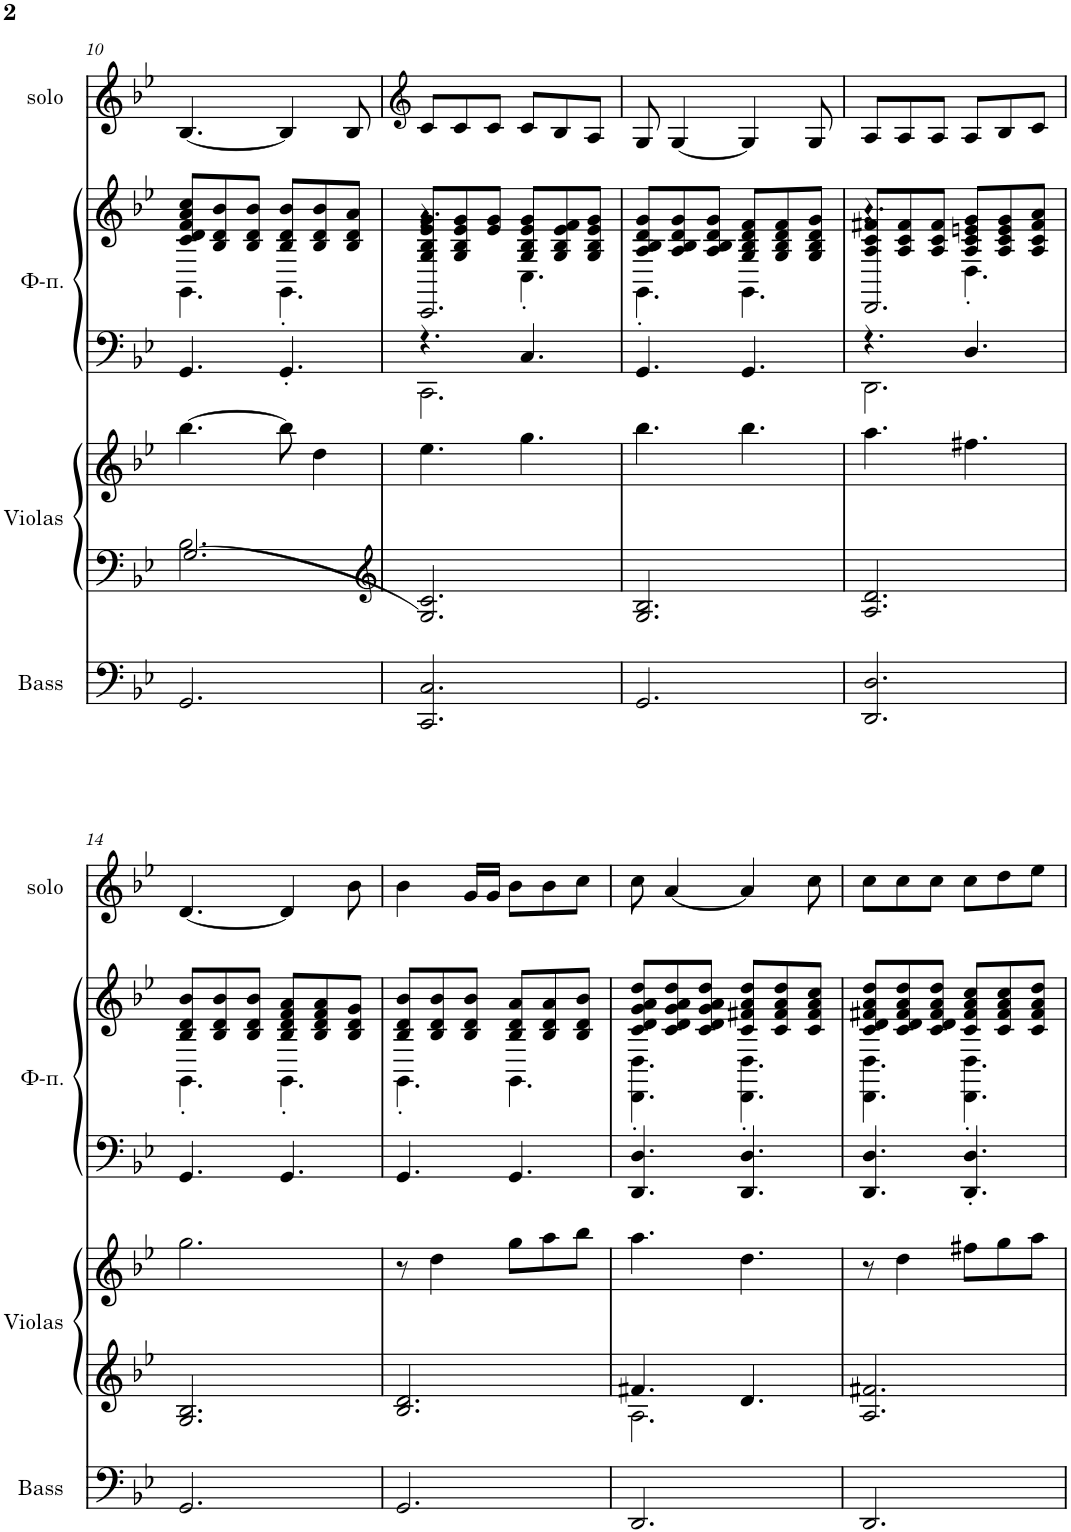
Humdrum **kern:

**kern	**kern	**kern	**kern	**kern	**kern
*part4	*part3	*part3	*part2	*part2	*part1
*staff6	*staff5	*staff4	*staff3	*staff2	*staff1
*I"Bass	*I"Violas1	*	*I", Pialo R	*	*I", Solo
*I'Bass	*I'Violas	*	*	*	*I'solo
!!LO:PB:g=z
*clefF4	*clefF4	*clefG2	*clefF4	*clefG2	*clefG2
*k[b-e-]	*k[b-e-]	*k[b-e-]	*k[b-e-]	*k[b-e-]	*k[b-e-]
*M6/8	*M6/8	*M6/8	*M6/8	*M6/8	*M6/8
=10	=10	=10	=10	=10	=10
*	*^	*	*	*^	*
2.GG/	[2.G/	2.B-\	[4.bb-\	4.GG/	8c/ 8d/ 8f/ 8a/ 8cc/L	4.GG\	[4.B-/
.	.	.	.	.	8B-/ 8d/ 8b-/	.	.
.	.	.	.	.	8B-/ 8d/ 8b-/J	.	.
.	.	.	8bb-\]	4.GG'/	8B-/ 8d/ 8b-/L	4.GG'\	4B-/]
.	.	.	4dd\	.	8B-/ 8d/ 8b-/	.	.
.	.	.	.	.	8B-/ 8d/ 8a/J	.	8B-/
*	*v	*v	*	*	*v	*v	*
=11	=11	=11	=11	=11	=11
*	*clefG2	*	*	*	*clefG2
*	*	*	*^	*^	*
*	*	*	*	*	*	*^	*
2.CC/ 2.C/	2.G/] 2.c/	4.ee-\	4.r	2.CC\	8G/ 8B-/ 8e-/ 8g/L	4.r	2.CC/	8c/L
.	.	.	.	.	8G/ 8B-/ 8e-/ 8g/	.	.	8c/
.	.	.	.	.	8e-/ 8g/J	.	.	8c/J
.	.	4.gg\	4.C/	.	8G/ 8B-/ 8e-/ 8g/L	4.C'\	.	8c/L
.	.	.	.	.	8G/ 8B-/ 8e-/ 8f/	.	.	8B-/
.	.	.	.	.	8G/ 8B-/ 8e-/ 8g/J	.	.	8A/J
*	*	*	*v	*v	*	*	*	*
*	*	*	*	*	*v	*v	*
=12	=12	=12	=12	=12	=12	=12
2.GG/	2.G/ 2.B-/	4.bb-\	4.GG/	8A/ 8B-/ 8d/ 8g/L	4.GG'\	8G/
.	.	.	.	8A/ 8B-/ 8d/ 8g/	.	[4G/
.	.	.	.	8A/ 8B-/ 8d/ 8g/J	.	.
.	.	4.bb-\	4.GG/	8G/ 8B-/ 8d/ 8f/L	4.GG\	4G/]
.	.	.	.	8G/ 8B-/ 8d/ 8f/	.	.
.	.	.	.	8G/ 8B-/ 8d/ 8g/J	.	8G/
=13	=13	=13	=13	=13	=13	=13
*	*	*	*^	*	*^	*
2.DD/ 2.D/	2.A/ 2.d/	4.aa\	4.r	2.DD\	8A/ 8c/ 8f#X/L	4.r	2.DD/	8A/L
.	.	.	.	.	8A/ 8c/ 8f#/	.	.	8A/
.	.	.	.	.	8A/ 8c/ 8f#/J	.	.	8A/J
.	.	4.ff#X\	4.D/	.	8A/ 8c/ 8en/ 8g/L	4.D'\	.	8A/L
.	.	.	.	.	8A/ 8c/ 8e/ 8g/	.	.	8B-/
.	.	.	.	.	8A/ 8c/ 8f#/ 8a/J	.	.	8c/J
*	*	*	*v	*v	*	*	*	*
*	*	*	*	*	*v	*v	*
!!LO:LB:g=z
=14	=14	=14	=14	=14	=14	=14
2.GG/	2.G/ 2.B-/	2.gg\	4.GG/	8B-/ 8d/ 8b-/L	4.GG'\	[4.d/
.	.	.	.	8B-/ 8d/ 8b-/	.	.
.	.	.	.	8B-/ 8d/ 8b-/J	.	.
.	.	.	4.GG/	8B-/ 8d/ 8f/ 8a/L	4.GG'\	4d/]
.	.	.	.	8B-/ 8d/ 8f/ 8a/	.	.
.	.	.	.	8B-/ 8d/ 8g/J	.	8b-\
=15	=15	=15	=15	=15	=15	=15
2.GG/	2.B-/ 2.d/	8r	4.GG/	8B-/ 8d/ 8b-/L	4.GG'\	4b-\
.	.	4dd\	.	8B-/ 8d/ 8b-/	.	.
.	.	.	.	8B-/ 8d/ 8b-/J	.	16g/LL
.	.	.	.	.	.	16g/JJ
.	.	8gg\L	4.GG/	8B-/ 8d/ 8a/L	4.GG\	8b-\L
.	.	8aa\	.	8B-/ 8d/ 8a/	.	8b-\
.	.	8bb-\J	.	8B-/ 8d/ 8b-/J	.	8cc\J
=16	=16	=16	=16	=16	=16	=16
*	*^	*	*	*	*	*
2.DD/	4.f#X/	2.A\	4.aa\	4.DD/ 4.D/	8c/ 8d/ 8g/ 8a/ 8dd/L	4.DD\' 4.D\'	8cc\
.	.	.	.	.	8c/ 8d/ 8g/ 8a/ 8dd/	.	[4a/
.	.	.	.	.	8c/ 8d/ 8g/ 8a/ 8dd/J	.	.
.	4.d/	.	4.dd\	4.DD/ 4.D/	8c/ 8f#X/ 8a/ 8dd/L	4.DD\' 4.D\'	4a/]
.	.	.	.	.	8c/ 8f#/ 8a/ 8dd/	.	.
.	.	.	.	.	8c/ 8f#/ 8a/ 8cc/J	.	8cc\
*	*v	*v	*	*	*	*	*
=17	=17	=17	=17	=17	=17	=17
2.DD/	2.A/ 2.f#X/	8r	4.DD/ 4.D/	8c/ 8d/ 8f#X/ 8a/ 8dd/L	4.DD\ 4.D\	8cc\L
.	.	4dd\	.	8c/ 8d/ 8f#/ 8a/ 8dd/	.	8cc\
.	.	.	.	8c/ 8d/ 8f#/ 8a/ 8dd/J	.	8cc\J
.	.	8ff#X\L	4.DD/' 4.D/'	8c/ 8f#/ 8a/ 8cc/L	4.DD\' 4.D\'	8cc\L
.	.	8gg\	.	8c/ 8f#/ 8a/ 8cc/	.	8dd\
.	.	8aa\J	.	8c/ 8f#/ 8a/ 8dd/J	.	8ee-\J
*	*	*	*	*v	*v	*
=	=	=	=	=	=
*-	*-	*-	*-	*-	*-
